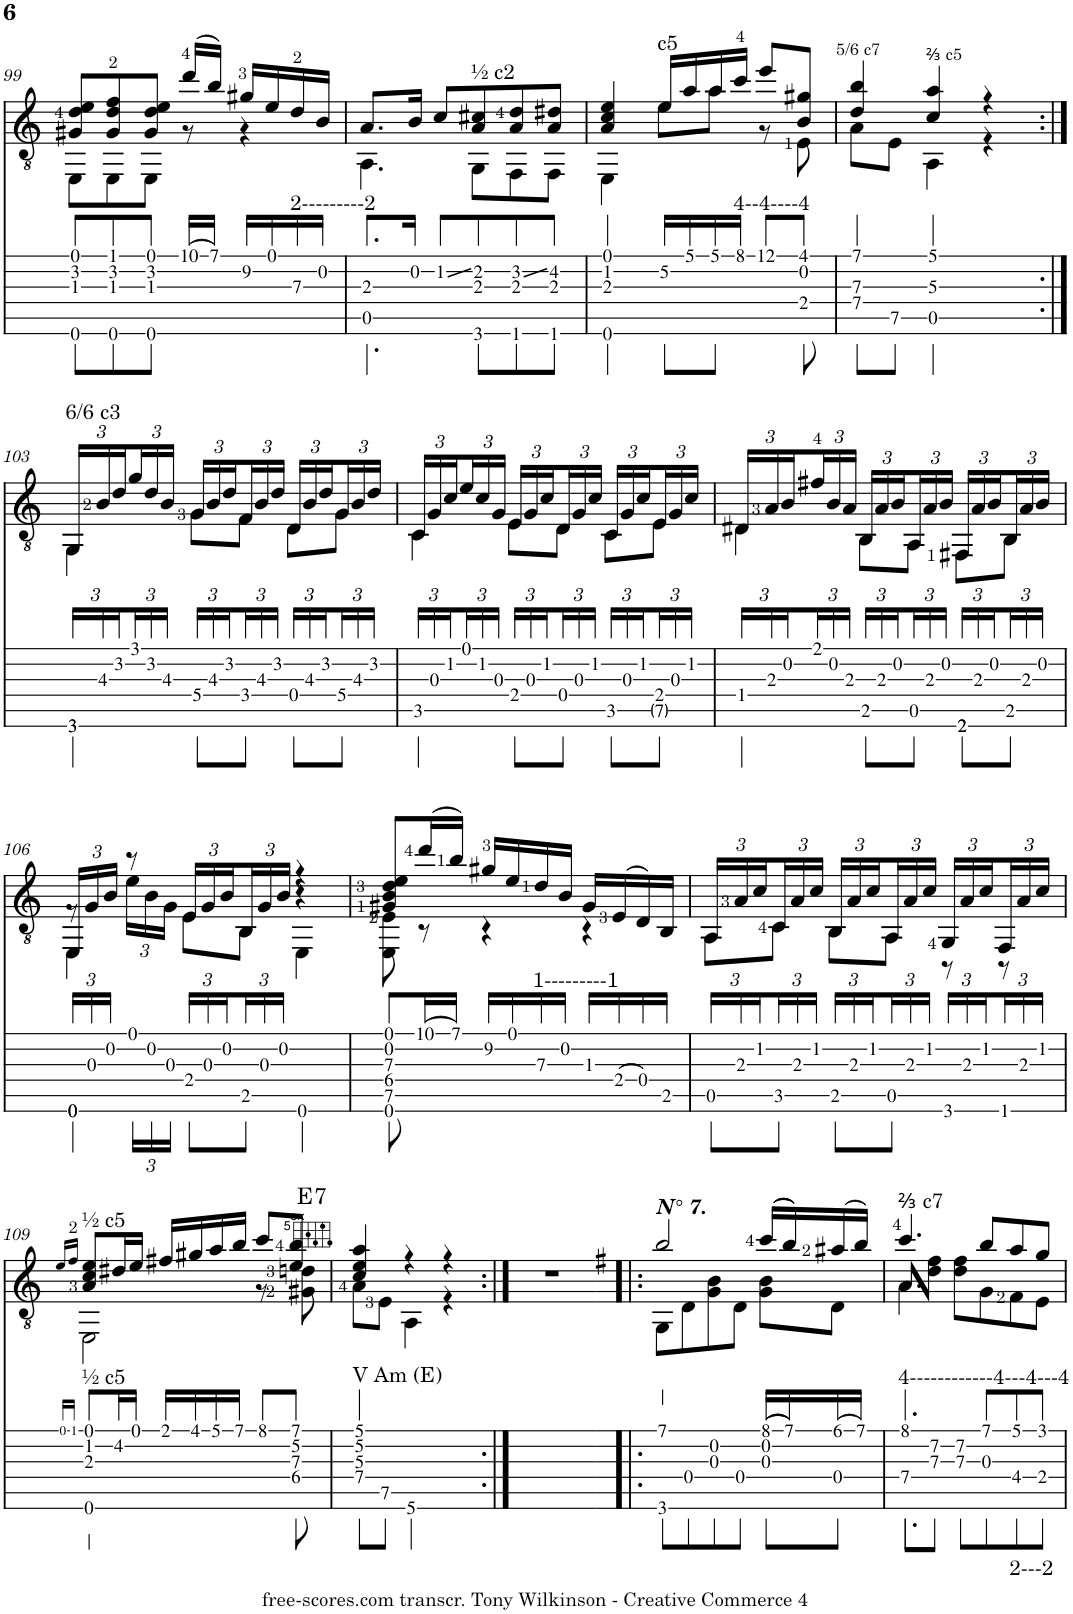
**kern	**kern	**harte
*part2	*part1	*part1
*staff2	*staff1	*
*I"Chitarra classica (Intavolatura)	*I"Chitarra 7-corde	*
!!LO:PB:g=z
*	*clefGv2	*
*k[]	*k[]	*
*M3/4	*M3/4	*
=99	=99	=99
*^	*^	*
8G#X/ 8d/ 8e/L	8EE\L	8G#X/ 8d/ 8e/L	8EE\L	.
8G#/ 8d/ 8f/	8EE\	8G#/ 8d/ 8f/	8EE\	.
8G#/ 8d/ 8e/J	8EE\J	8G#/ 8d/ 8e/J	8EE\J	.
(16dd/LL	8r	(16dd/LL	8r	.
16b/JJ)	.	16b/JJ)	.	.
16g#X/LL	4r	16g#X/LL	4r	.
16e/	.	16e/	.	.
!LO:TX:a:t=2---------2	!	!	!	!
16d/	.	16d/	.	.
16B/JJ	.	16B/JJ	.	.
=100	=100	=100	=100	=100
8.A/L	4.AA\	8.A/L	4.AA\	.
16B/Jk	.	16B/Jk	.	.
8c/L	.	8c/L	.	.
!	!	!LO:TX:a:t=½ c2	!	!
8A/ 8c#X/	8GG\L	8A/ 8c#X/	8GG\L	.
8A/ 8d/	8FF\	8A/ 8d/	8FF\	.
8A/ 8d#X/J	8FF\J	8A/ 8d#X/J	8FF\J	.
=101	=101	=101	=101	=101
4A/ 4c/ 4e/	4EE\	4A/ 4c/ 4e/	4EE\	.
!	!	!LO:TX:a:t=c5	!	!
16e/LL	8e\L	16e/LL	8e\L	.
16a/	.	16a/	.	.
16a/	8a\J	16a/	8a\J	.
!LO:TX:a:t=4--4----4	!	!	!	!
16cc/JJ	.	16cc/JJ	.	.
8ee/L	8r	8ee/L	8r	.
8B/ 8g#X/J	8E\	8B/ 8g#X/J	8E\	.
=102	=102	=102	=102	=102
!	!	!LO:TX:a:t=5/6 c7	!	!
4d/ 4b/	8A\L	4d/ 4b/	8A\L	.
.	8E\J	.	8E\J	.
!	!	!LO:TX:a:t=⅔ c5	!	!
4c/ 4a/	4AA\	4c/ 4a/	4AA\	.
4r	4r	4r	4r	.
!!LO:LB:g=z	!!
=103:|!	=103:|!	=103:|!	=103:|!	=103:|!
*Xbrackettup	*	*Xbrackettup	*	*
!	!	!LO:TX:a:t=6/6 c3	!	!
24GG/LL	4GG\	24GG/LL	4GG\	.
24B/	.	24B/	.	.
24d/	.	24d/	.	.
24g/	.	24g/	.	.
24d/	.	24d/	.	.
24B/JJ	.	24B/JJ	.	.
24G/LL	8G\L	24G/LL	8G\L	.
24B/	.	24B/	.	.
24d/	.	24d/	.	.
24F/	8F\J	24F/	8F\J	.
24B/	.	24B/	.	.
24d/JJ	.	24d/JJ	.	.
24D/LL	8D\L	24D/LL	8D\L	.
24B/	.	24B/	.	.
24d/	.	24d/	.	.
24G/	8G\J	24G/	8G\J	.
24B/	.	24B/	.	.
24d/JJ	.	24d/JJ	.	.
=104	=104	=104	=104	=104
24C/LL	4C\	24C/LL	4C\	.
24G/	.	24G/	.	.
24c/	.	24c/	.	.
24e/	.	24e/	.	.
24c/	.	24c/	.	.
24G/JJ	.	24G/JJ	.	.
24E/LL	8E\L	24E/LL	8E\L	.
24G/	.	24G/	.	.
24c/	.	24c/	.	.
24D/	8D\J	24D/	8D\J	.
24G/	.	24G/	.	.
24c/JJ	.	24c/JJ	.	.
24C/LL	8C\L	24C/LL	8C\L	.
24G/	.	24G/	.	.
24c/	.	24c/	.	.
24E/	8E\J	24E/	8E\J	.
24G/	.	24G/	.	.
24c/JJ	.	24c/JJ	.	.
=105	=105	=105	=105	=105
24D#X/LL	4D#\	24D#X/LL	4D#\	.
24A/	.	24A/	.	.
24B/	.	24B/	.	.
24f#X/	.	24f#X/	.	.
24B/	.	24B/	.	.
24A/JJ	.	24A/JJ	.	.
24BB/LL	8BB\L	24BB/LL	8BB\L	.
24A/	.	24A/	.	.
24B/	.	24B/	.	.
24AA/	8AA\J	24AA/	8AA\J	.
24A/	.	24A/	.	.
24B/JJ	.	24B/JJ	.	.
24FF#X/LL	8FF#\L	24FF#X/LL	8FF#\L	.
24A/	.	24A/	.	.
24B/	.	24B/	.	.
24BB/	8BB\J	24BB/	8BB\J	.
24A/	.	24A/	.	.
24B/JJ	.	24B/JJ	.	.
!!LO:LB:g=z
=106	=106	=106	=106	=106
*^	*^	*^	*^	*
24EE/LL	8r	2ryy	4EE\	24EE/LL	8r	2ryy	4EE\	.
24G/	.	.	.	24G/	.	.	.	.
24B/JJ	.	.	.	24B/JJ	.	.	.	.
8r	24e\LL	.	.	8r	24e\LL	.	.	.
.	24B\	.	.	.	24B\	.	.	.
.	24G\JJ	.	.	.	24G\JJ	.	.	.
24E/LL	8E\L	.	4ryy	24E/LL	8E\L	.	4ryy	.
24G/	.	.	.	24G/	.	.	.	.
24B/	.	.	.	24B/	.	.	.	.
24BB/	8BB\J	.	.	24BB/	8BB\J	.	.	.
24G/	.	.	.	24G/	.	.	.	.
24B/JJ	.	.	.	24B/JJ	.	.	.	.
4r	4ryy	4r	4EE\	4r	4ryy	4r	4EE\	.
*	*v	*v	*v	*	*	*	*	*
*	*	*	*v	*v	*v	*
=107	=107	=107	=107	=107
8G#X/ 8d/ 8B/ 8e/L	8EE\ 8E\	8G#X/ 8B/ 8d/ 8e/L	8EE\ 8E\	.
(16dd/L	8r	(16dd/L	8r	.
16b/JJ)	.	16b/JJ)	.	.
16g#X/LL	4r	16g#X/LL	4r	.
16e/	.	16e/	.	.
!LO:TX:a:t=1---------1	!	!	!	!
16d/	.	16d/	.	.
16B/JJ	.	16B/JJ	.	.
16G#/LL	4r	16G#/LL	4r	.
(16E/	.	(16E/	.	.
16D/)	.	16D/)	.	.
16BB/JJ	.	16BB/JJ	.	.
=108	=108	=108	=108	=108
24AA/LL	8AA\L	24AA/LL	8AA\L	.
24A/	.	24A/	.	.
24c/	.	24c/	.	.
24C/	8C\J	24C/	8C\J	.
24A/	.	24A/	.	.
24c/JJ	.	24c/JJ	.	.
24BB/LL	8BB\L	24BB/LL	8BB\L	.
24A/	.	24A/	.	.
24c/	.	24c/	.	.
24AA/	8AA\J	24AA/	8AA\J	.
24A/	.	24A/	.	.
24c/JJ	.	24c/JJ	.	.
24GG/LL	8r	24GG/LL	8r	.
24A/	.	24A/	.	.
24c/	.	24c/	.	.
24FF/	8r	24FF/	8r	.
24A/	.	24A/	.	.
24c/JJ	.	24c/JJ	.	.
!!LO:LB:g=z	!!
=109	=109	=109	=109	=109
16qe/LL	.	16qe/LL	.	.
16qf/JJ	.	16qf/JJ	.	.
!	!	!LO:TX:a:t=½ c5	!	!
!LO:TX:a:t=½ c5	!	!	!	!
8A/ 8c/ 8e/L	2EE\	8A/ 8c/ 8e/L	2EE\	.
16d#X/L	.	16d#X/L	.	.
16e/JJ	.	16e/JJ	.	.
16f#X/LL	.	16f#X/LL	.	.
16g#X/	.	16g#X/	.	.
16a/	.	16a/	.	.
16b/JJ	.	16b/JJ	.	.
8cc/L	8r	8cc/L	8r	.
8e/ 8b/J	8G#X\ 8d\	8e/ 8b/J	8G#X\ 8dn\	.
=110	=110	=110	=110	=110
!LO:TX:a:t=V Am (E)	!	!	!	!LO:H:kt=7
4c/ 4e/ 4a/	8A\L	4c/ 4e/ 4a/	8A\L	E:7
.	8E\J	.	8E\J	.
4r	4AA\	4r	4AA\	.
4r	4r	4r	4r	.
*v	*v	*	*	*
*	*v	*v	*
=111:|!	=111:|!	=111:|!
2.r	2.r	.
=112!|:	=112!|:	=112!|:
*k[f#]	*k[f#]	*
*^	*^	*
!	!	!LO:TX:a:Bi:t=N° 7.	!	!
2b/	8GG\L	2b/	8GG\L	.
.	8D\	.	8D\	.
.	8G\ 8B\	.	8G\ 8B\	.
.	8D\J	.	8D\J	.
((16cc/LL	8G\ 8B\L	((16cc/LL	8G\ 8B\L	.
16b/))	.	16b/))	.	.
(16a#X/	8D\J	(16a#X/	8D\J	.
16b/JJ)	.	16b/JJ)	.	.
=113	=113	=113	=113	=113
*	*^	*	*^	*
!	!	!	!LO:TX:a:t=⅔ c7	!	!	!
!LO:TX:a:t=4------------4---4---4	!	!	!	!	!	!
4.cc/	8A\L	4.A\	4.cc/	8A/L	4.A\	.
.	8d\ 8f#\J	.	.	8d\ 8f#\J	.	.
.	8d\ 8f#\L	.	.	8d\ 8f#\L	.	.
8b/L	8G\	4.ryy	8b/L	8G\	4.ryy	.
!LO:TX:b:t=2---2	!	!	!	!	!	!
8a/	8F#\	.	8a/	8F#\	.	.
8g/J	8E\J	.	8g/J	8E\J	.	.
*v	*v	*v	*	*	*	*
*	*v	*v	*v	*
=	=	=
*-	*-	*-
